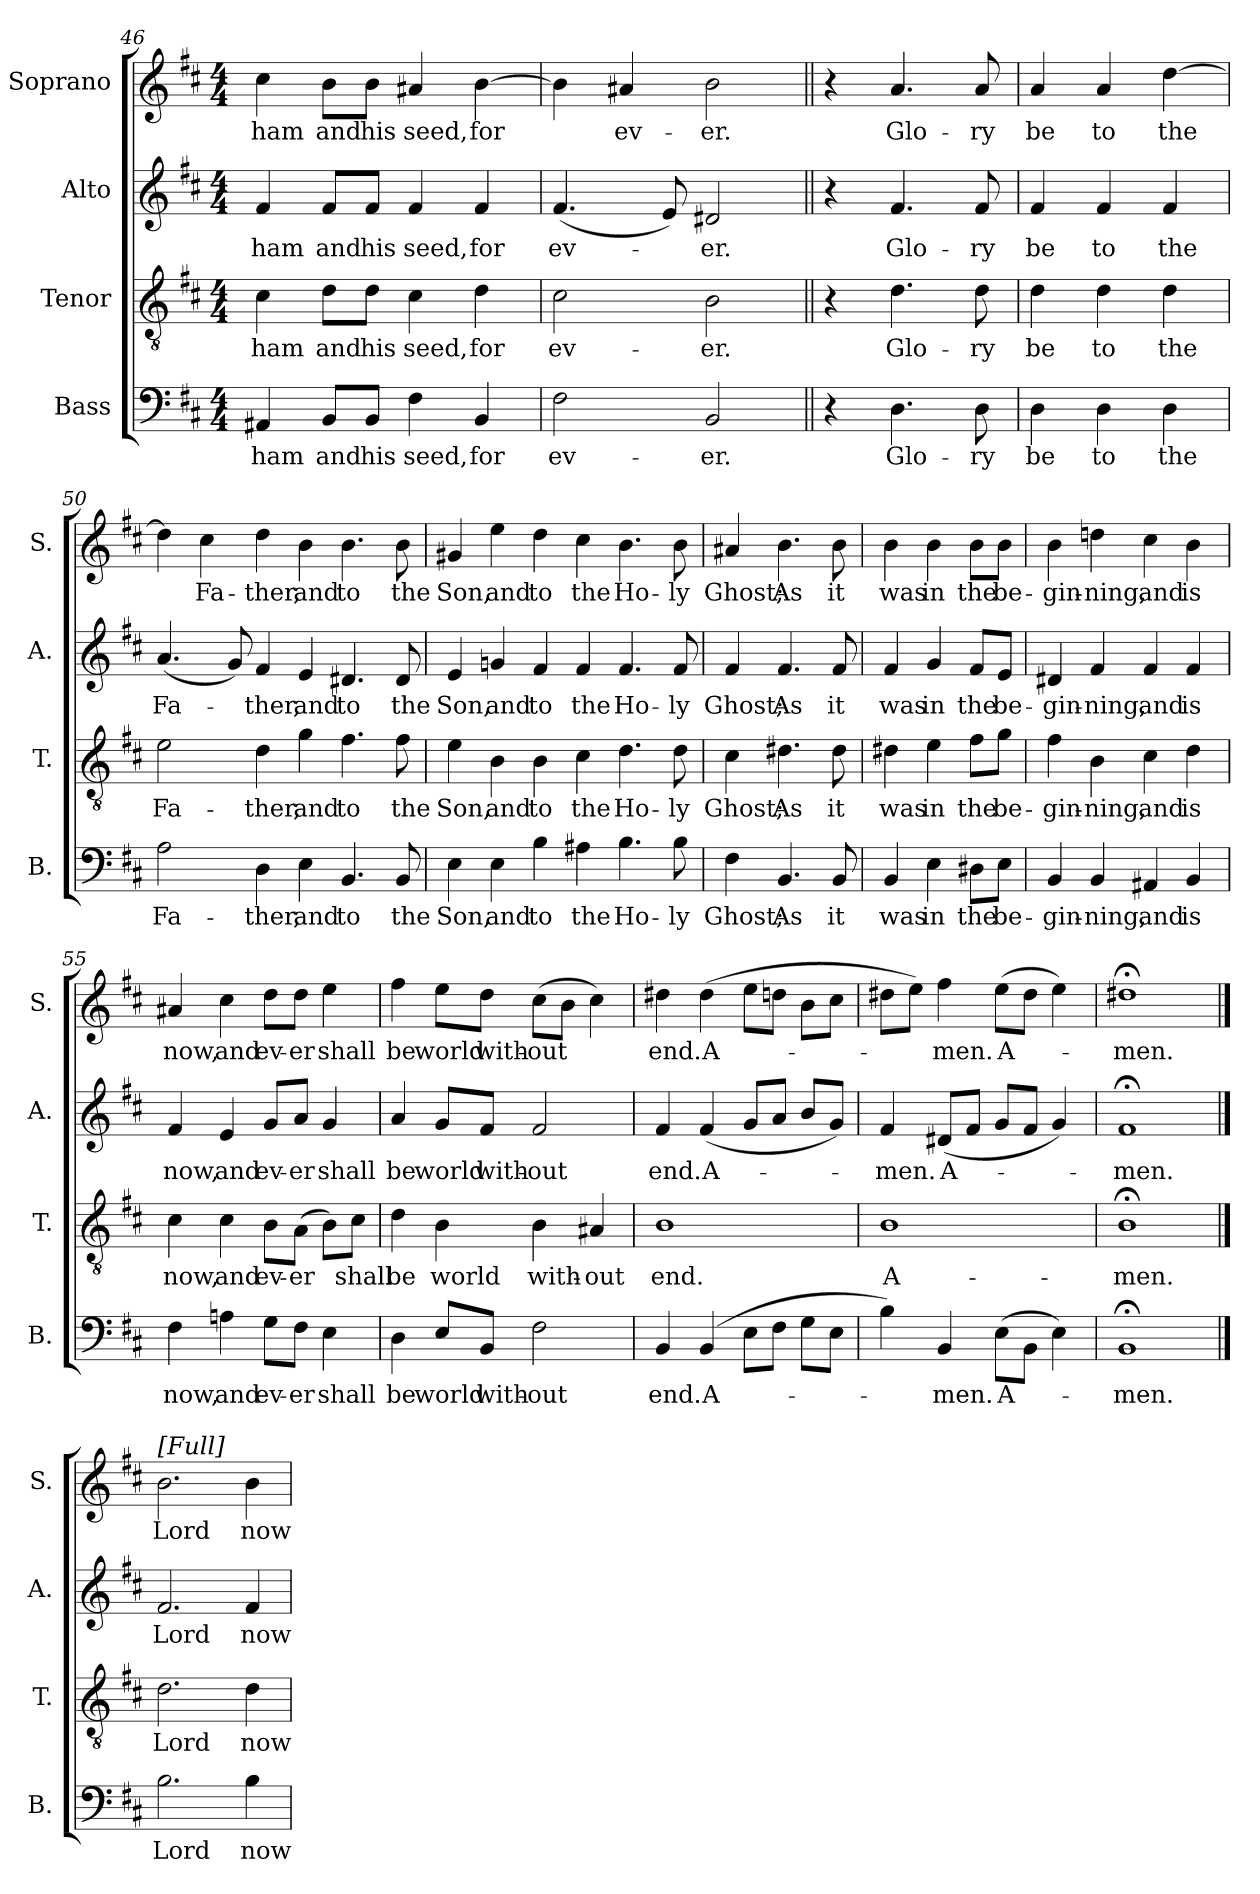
**kern	**text	**kern	**text	**kern	**text	**kern	**text
*part4	*part4	*part3	*part3	*part2	*part2	*part1	*part1
*staff4	*staff4	*staff3	*staff3	*staff2	*staff2	*staff1	*staff1
*I"Bass	*	*I"Tenor	*	*I"Alto	*	*I"Soprano	*
*I'B.	*	*I'T.	*	*I'A.	*	*I'S.	*
!!LO:PB:g=z
*clefF4	*	*clefGv2	*	*clefG2	*	*clefG2	*
*	*	*ITrd7c12	*	*	*	*	*
*k[f#c#]	*	*k[f#c#]	*	*k[f#c#]	*	*k[f#c#]	*
*D:	*	*D:	*	*D:	*	*D:	*
*M4/4	*	*M4/4	*	*M4/4	*	*M4/4	*
=46	=46	=46	=46	=46	=46	=46	=46
!	!LO:LY:b	!	!LO:LY:b	!	!LO:LY:b	!	!LO:LY:b
4AA#X/	-ham	4C#\	-ham	4f#/	-ham	4cc#\	-ham
!	!LO:LY:b	!	!LO:LY:b	!	!LO:LY:b	!	!LO:LY:b
8BB/L	and	8D\L	and	8f#/L	and	8b\L	and
!	!LO:LY:b	!	!LO:LY:b	!	!LO:LY:b	!	!LO:LY:b
8BB/J	his	8D\J	his	8f#/J	his	8b\J	his
!	!LO:LY:b	!	!LO:LY:b	!	!LO:LY:b	!	!LO:LY:b
4F#\	seed,	4C#\	seed,	4f#/	seed,	4a#X/	seed,
!	!LO:LY:b	!	!LO:LY:b	!	!LO:LY:b	!	!LO:LY:b
4BB/	for	4D\	for	4f#/	for	[>4b\	for
=47	=47	=47	=47	=47	=47	=47	=47
!	!LO:LY:b	!	!LO:LY:b	!	!LO:LY:b	!	!
2F#\	ev-	2C#\	ev-	(<4.f#/	ev-	4b\]	.
!	!	!	!	!	!	!	!LO:LY:b
.	.	.	.	.	.	4a#X/	ev-
.	.	.	.	8e/)	.	.	.
!	!LO:LY:b	!	!LO:LY:b	!	!LO:LY:b	!	!LO:LY:b
2BB/	-er.	2BB\	-er.	2d#X/	-er.	2b\	-er.
=48||	=48||	=48||	=48||	=48||	=48||	=48||	=48||
4r	.	4r	.	4r	.	4r	.
!	!LO:LY:b	!	!LO:LY:b	!	!LO:LY:b	!	!LO:LY:b
4.D\	Glo-	4.D\	Glo-	4.f#/	Glo-	4.a/	Glo-
!	!LO:LY:b	!	!LO:LY:b	!	!LO:LY:b	!	!LO:LY:b
8D\	-ry	8D\	-ry	8f#/	-ry	8a/	-ry
=49	=49	=49	=49	=49	=49	=49	=49
!	!LO:LY:b	!	!LO:LY:b	!	!LO:LY:b	!	!LO:LY:b
4D\	be	4D\	be	4f#/	be	4a/	be
!	!LO:LY:b	!	!LO:LY:b	!	!LO:LY:b	!	!LO:LY:b
4D\	to	4D\	to	4f#/	to	4a/	to
!	!LO:LY:b	!	!LO:LY:b	!	!LO:LY:b	!	!LO:LY:b
4D\	the	4D\	the	4f#/	the	[>4dd\	the
=50	=50	=50	=50	=50	=50	=50	=50
!	!LO:LY:b	!	!LO:LY:b	!	!LO:LY:b	!	!
2A\	Fa-	2E\	Fa-	(<4.a/	Fa-	4dd\]	.
!	!	!	!	!	!	!	!LO:LY:b
.	.	.	.	.	.	4cc#\	Fa-
.	.	.	.	8g/)	.	.	.
!	!LO:LY:b	!	!LO:LY:b	!	!LO:LY:b	!	!LO:LY:b
4D\	-ther,	4D\	-ther,	4f#/	-ther,	4dd\	-ther,
!	!LO:LY:b	!	!LO:LY:b	!	!LO:LY:b	!	!LO:LY:b
4E\	and	4G\	and	4e/	and	4b\	and
!	!LO:LY:b	!	!LO:LY:b	!	!LO:LY:b	!	!LO:LY:b
4.BB/	to	4.F#\	to	4.d#X/	to	4.b\	to
!	!LO:LY:b	!	!LO:LY:b	!	!LO:LY:b	!	!LO:LY:b
8BB/	the	8F#\	the	8d#/	the	8b\	the
!!LO:LB:g=z
=51	=51	=51	=51	=51	=51	=51	=51
!	!LO:LY:b	!	!LO:LY:b	!	!LO:LY:b	!	!LO:LY:b
4E\	Son,	4E\	Son,	4e/	Son,	4g#X/	Son,
!	!LO:LY:b	!	!LO:LY:b	!	!LO:LY:b	!	!LO:LY:b
4E\	and	4BB\	and	4gn/	and	4ee\	and
!	!LO:LY:b	!	!LO:LY:b	!	!LO:LY:b	!	!LO:LY:b
4B\	to	4BB\	to	4f#/	to	4dd\	to
!	!LO:LY:b	!	!LO:LY:b	!	!LO:LY:b	!	!LO:LY:b
4A#X\	the	4C#\	the	4f#/	the	4cc#\	the
!	!LO:LY:b	!	!LO:LY:b	!	!LO:LY:b	!	!LO:LY:b
4.B\	Ho-	4.D\	Ho-	4.f#/	Ho-	4.b\	Ho-
!	!LO:LY:b	!	!LO:LY:b	!	!LO:LY:b	!	!LO:LY:b
8B\	-ly	8D\	-ly	8f#/	-ly	8b\	-ly
=52	=52	=52	=52	=52	=52	=52	=52
!	!LO:LY:b	!	!LO:LY:b	!	!LO:LY:b	!	!LO:LY:b
4F#\	Ghost;	4C#\	Ghost;	4f#/	Ghost;	4a#X/	Ghost;
!	!LO:LY:b	!	!LO:LY:b	!	!LO:LY:b	!	!LO:LY:b
4.BB/	As	4.D#X\	As	4.f#/	As	4.b\	As
!	!LO:LY:b	!	!LO:LY:b	!	!LO:LY:b	!	!LO:LY:b
8BB/	it	8D#\	it	8f#/	it	8b\	it
=53	=53	=53	=53	=53	=53	=53	=53
!	!LO:LY:b	!	!LO:LY:b	!	!LO:LY:b	!	!LO:LY:b
4BB/	was	4D#X\	was	4f#/	was	4b\	was
!	!LO:LY:b	!	!LO:LY:b	!	!LO:LY:b	!	!LO:LY:b
4E\	in	4E\	in	4g/	in	4b\	in
!	!LO:LY:b	!	!LO:LY:b	!	!LO:LY:b	!	!LO:LY:b
8D#X\L	the	8F#\L	the	8f#/L	the	8b\L	the
!	!LO:LY:b	!	!LO:LY:b	!	!LO:LY:b	!	!LO:LY:b
8E\J	be-	8G\J	be-	8e/J	be-	8b\J	be-
=54	=54	=54	=54	=54	=54	=54	=54
!	!LO:LY:b	!	!LO:LY:b	!	!LO:LY:b	!	!LO:LY:b
4BB/	-gin-	4F#\	-gin-	4d#X/	-gin-	4b\	-gin-
!	!LO:LY:b	!	!LO:LY:b	!	!LO:LY:b	!	!LO:LY:b
4BB/	-ning,	4BB\	-ning,	4f#/	-ning,	4ddn\	-ning,
!	!LO:LY:b	!	!LO:LY:b	!	!LO:LY:b	!	!LO:LY:b
4AA#X/	and	4C#\	and	4f#/	and	4cc#\	and
!	!LO:LY:b	!	!LO:LY:b	!	!LO:LY:b	!	!LO:LY:b
4BB/	is	4D\	is	4f#/	is	4b\	is
!!LO:LB:g=z
=55	=55	=55	=55	=55	=55	=55	=55
!	!LO:LY:b	!	!LO:LY:b	!	!LO:LY:b	!	!LO:LY:b
4F#\	now,	4C#\	now,	4f#/	now,	4a#X/	now,
!	!LO:LY:b	!	!LO:LY:b	!	!LO:LY:b	!	!LO:LY:b
4An\	and	4C#\	and	4e/	and	4cc#\	and
!	!LO:LY:b	!	!LO:LY:b	!	!LO:LY:b	!	!LO:LY:b
8G\L	ev-	8BB\L	ev-	8g/L	ev-	8dd\L	ev-
!	!LO:LY:b	!	!LO:LY:b	!	!LO:LY:b	!	!LO:LY:b
8F#\J	-er	(>8AA\J	-er	8a/J	-er	8dd\J	-er
!	!LO:LY:b	!	!	!	!LO:LY:b	!	!LO:LY:b
4E\	shall	8BB\L)	.	4g/	shall	4ee\	shall
!	!	!	!LO:LY:b	!	!	!	!
.	.	8C#\J	shall	.	.	.	.
=56	=56	=56	=56	=56	=56	=56	=56
!	!LO:LY:b	!	!LO:LY:b	!	!LO:LY:b	!	!LO:LY:b
4D\	be	4D\	be	4a/	be	4ff#\	be
!	!LO:LY:b	!	!LO:LY:b	!	!LO:LY:b	!	!LO:LY:b
8E/L	world	4BB\	world	8g/L	world	8ee\L	world
!	!LO:LY:b	!	!	!	!LO:LY:b	!	!LO:LY:b
8BB/J	with-	.	.	8f#/J	with-	8dd\J	with-
!	!LO:LY:b	!	!LO:LY:b	!	!LO:LY:b	!	!LO:LY:b
2F#\	-out	4BB\	with-	2f#/	-out	(>8cc#\L	-out
.	.	.	.	.	.	8b\J	.
!	!	!	!LO:LY:b	!	!	!	!
.	.	4AA#X/	-out	.	.	4cc#\)	.
=57	=57	=57	=57	=57	=57	=57	=57
!	!LO:LY:b	!	!LO:LY:b	!	!LO:LY:b	!	!LO:LY:b
4BB/	end.	1BB	end.	4f#/	end.	4dd#X\	end.
!	!LO:LY:b	!	!	!	!LO:LY:b	!	!LO:LY:b
(4BB/	A-	.	.	(<4f#/	A-	(>4dd#\	A-
8E\L	.	.	.	8g/L	.	8ee\L	.
8F#\J	.	.	.	8a/J	.	8ddn\J	.
8G\L	.	.	.	8b/L	.	8b\L	.
8E\J	.	.	.	8g/J)	.	8cc#\J	.
=58	=58	=58	=58	=58	=58	=58	=58
!	!	!	!LO:LY:b	!	!LO:LY:b	!	!
4B\)	.	1BB	A-	4f#/	-men.	8dd#X\L	.
.	.	.	.	.	.	8ee\J)	.
!	!LO:LY:b	!	!	!	!LO:LY:b	!	!LO:LY:b
4BB/	-men.	.	.	(<8d#X/L	A-	4ff#\	-men.
.	.	.	.	8f#/J	.	.	.
!	!LO:LY:b	!	!	!	!	!	!LO:LY:b
(>8E\L	A-	.	.	8g/L	.	(>8ee\L	A-
8BB\J	.	.	.	8f#/J	.	8dd#\J	.
4E\)	.	.	.	4g/)	.	4ee\)	.
=59	=59	=59	=59	=59	=59	=59	=59
!	!LO:LY:b	!	!LO:LY:b	!	!LO:LY:b	!	!LO:LY:b
1BB;	-men.	1BB;<	-men.	1f#;	-men.	1dd#X;<	-men.
!!LO:PB:g=z
==60	==60	==60	==60	==60	==60	==60	==60
!	!	!	!	!	!	!LO:TX:a:i:t=[Full]	!
!	!LO:LY:b	!	!LO:LY:b	!	!LO:LY:b	!	!LO:LY:b
2.B\	Lord	2.D\	Lord	2.f#/	Lord	2.b\	Lord
!	!LO:LY:b	!	!LO:LY:b	!	!LO:LY:b	!	!LO:LY:b
4B\	now	4D\	now	4f#/	now	4b\	now
=	=	=	=	=	=	=	=
*-	*-	*-	*-	*-	*-	*-	*-
